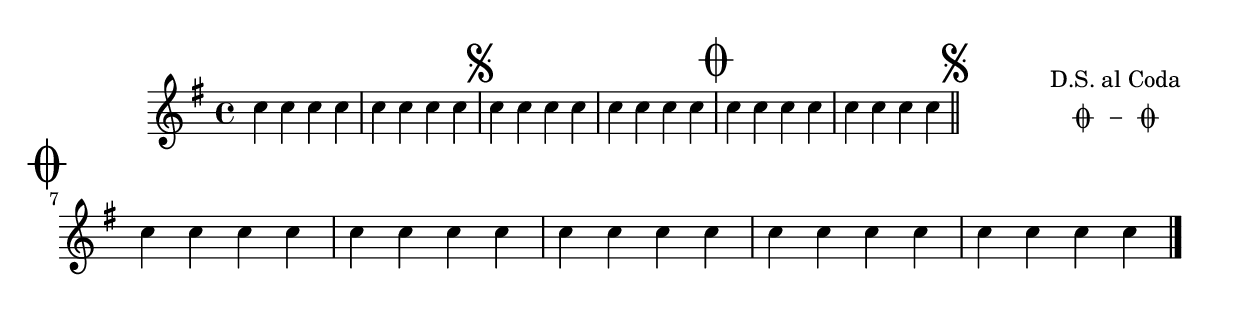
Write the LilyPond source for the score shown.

%% DO NOT EDIT this file manually; it is automatically
%% generated from LSR http://lsr.dsi.unimi.it
%% Make any changes in LSR itself, or in Documentation/snippets/new/ ,
%% and then run scripts/auxiliar/makelsr.py
%%
%% This file is in the public domain.
\version "2.14.2"

\header {
  lsrtags = "breaks, workaround, repeats, symbols-and-glyphs"

%% Translation of GIT committish: 28097cf54698db364afeb75658e4c8e0e0ccd716
  texidocfr = "
Le code ci-dessous permet d'adjoindre à un signe @emph{segno} un texte
@emph{D.S. al Coda}, là où se trouverait normalement un bout de portée.
La @emph{coda} entamera une nouvelle ligne.  Une variante, indiquée ici
même, permet de laisser la @emph{coda} sur la même ligne.

"
  doctitlefr = "Positionnement des segno et coda (avec saut de ligne)"

  texidoc = "
If you want to place an exiting segno sign and add text like @qq{D.S.
al Coda} next to it where usually the staff lines are you can use this
snippet. The coda will resume in a new line. There is a variation
documented in this snippet, where the coda will remain on the same
line.

"
  doctitle = "Positioning segno and coda (with line break)"
} % begin verbatim


{
  \clef treble
  \key g \major
  \time 4/4
  \relative c'' {
    \repeat unfold 2 {
      | c4 c c c
    }

    % Set segno sign as rehearsal mark and adjust size if needed
    % \once \override Score.RehearsalMark #'font-size = #3
    \mark \markup { \musicglyph #"scripts.segno" }
    \repeat unfold 2 {
      | c4 c c c
    }

    % Set coda sign as rehearsal mark and adjust size if needed
    \once \override Score.RehearsalMark #'font-size = #4
    \mark \markup { \musicglyph #"scripts.coda" }
    \repeat unfold 2 {
      | c4 c c c
    }

    % Should Coda be on anew line?
    % Coda NOT on new line: use \nobreak
    % Coda on new line: DON'T use \nobreak
    % \noBreak

    \bar "||"

    % Set segno sign as rehearsal mark and adjust size if needed
    \once \override Score.RehearsalMark #'break-visibility = #begin-of-line-invisible
    % \once \override Score.RehearsalMark #'font-size = #3
    \mark \markup { \musicglyph #"scripts.segno" }

    % Here begins the trickery!
    % \cadenzaOn will suppress the bar count and \stopStaff removes the staff lines.
    \cadenzaOn
      \stopStaff
        % Some examples of possible text-displays

        % text line-aligned
        % ==================
        % Move text to the desired position
        % \once \override TextScript #'extra-offset = #'( 2 . -3.5 )
        % | s1*0^\markup { D.S. al Coda } }

        % text center-aligned
        % ====================
        % Move text to the desired position
        % \once \override TextScript #'extra-offset = #'( 6 . -5.0 )
        % | s1*0^\markup { \center-column { D.S. "al Coda" } }

        % text and symbols center-aligned
        % ===============================
        % Move text to the desired position and tweak spacing for optimum text alignment
        %\once \override TextScript #'extra-offset = #'( 8 . -5.5 )
        \once \override TextScript #'word-space = #1.5
        \once \override TextScript #'X-offset = #8
        \once \override TextScript #'Y-offset = #1.5
        | s1*0^\markup { \center-column { "D.S. al Coda" \line { \musicglyph #"scripts.coda" \musicglyph #"scripts.tenuto" \musicglyph #"scripts.coda"} } }

        % Increasing the unfold counter will expand the staff-free space
        \repeat unfold 4 {
          s4 s4 s4 s4
          \bar ""
        }
        % Resume bar count and show staff lines again
     \startStaff
   \cadenzaOff

   % Should Coda be on new line?
   % Coda NOT on new line: DON'T use \break
   % Coda on new line: use \break
   \break

   % Show up, you clef and key!
   \once \override Staff.KeySignature #'break-visibility = #end-of-line-invisible
   \once \override Staff.Clef #'break-visibility = #end-of-line-invisible

   % Set coda sign as rehearsal mark and adjust size and position

   % Put the coda sign ontop of the (treble-)clef dependend on coda's line-position

     % Coda NOT on new line, use this:
     % \once \override Score.RehearsalMark #'extra-offset = #'( -2 . 1.75 )

     % Coda on new line, use this:
     \once \override Score.RehearsalMark #'extra-offset = #'( -8.42 . 1.75 )

   \once \override Score.RehearsalMark #'font-size = #5
   \mark \markup { \musicglyph #"scripts.coda" }

   % The coda
   \repeat unfold 5 {
      | c4 c c c
    }
    \bar"|."
  }
}

